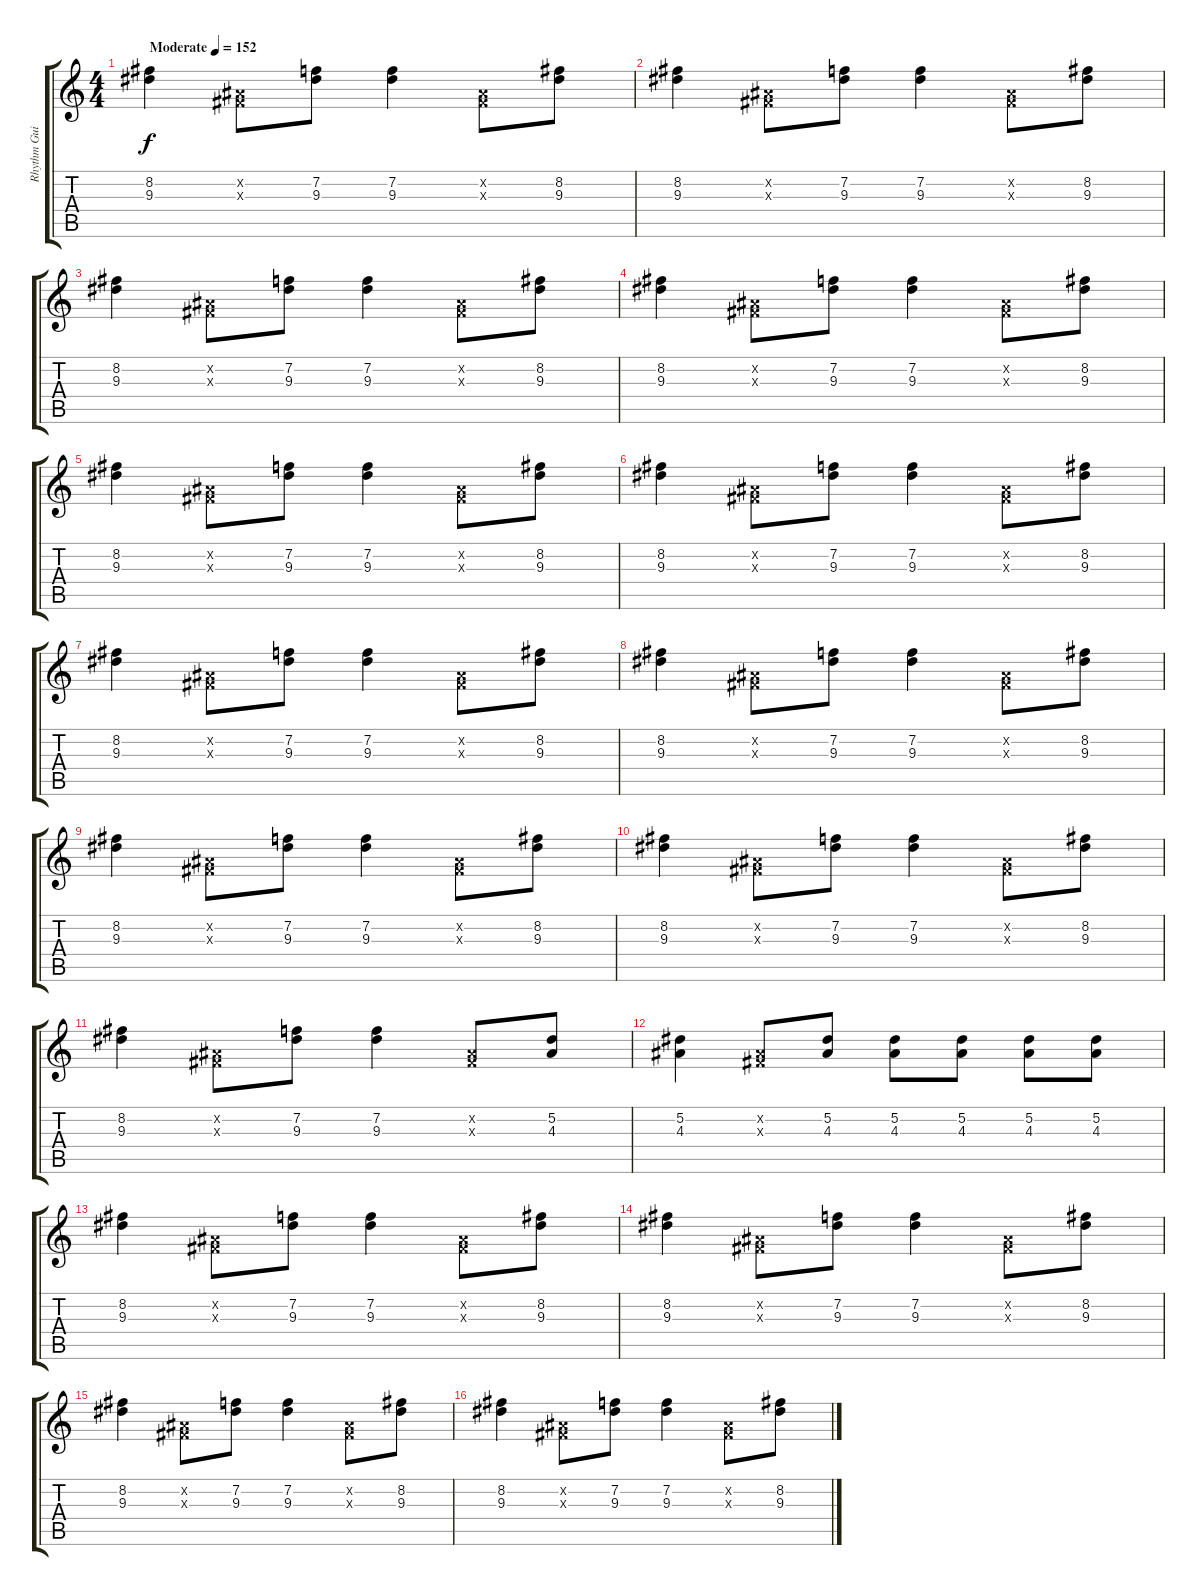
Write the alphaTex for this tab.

\track ("Rhythm Guitar  " "Rhythm Gui") {instrument overdrivenguitar}
\staff {score tabs}
\tuning (Eb4 Bb3 Gb3 Db3 Ab2 Eb2) {hide}
\ts (4 4)
\tempo (152 "Moderate")
\clef g2
\ks c
(8.2 9.3).4{dy f instrument electricguitarclean} (0.2{x} 0.3{x}).8 (7.2 9.3).8 (7.2 9.3).4 (0.2{x} 0.3{x}).8 (8.2 9.3).8 |
(8.2 9.3).4 (0.2{x} 0.3{x}).8 (7.2 9.3).8 (7.2 9.3).4 (0.2{x} 0.3{x}).8 (8.2 9.3).8 |
(8.2 9.3).4 (0.2{x} 0.3{x}).8 (7.2 9.3).8 (7.2 9.3).4 (0.2{x} 0.3{x}).8 (8.2 9.3).8 |
(8.2 9.3).4 (0.2{x} 0.3{x}).8 (7.2 9.3).8 (7.2 9.3).4 (0.2{x} 0.3{x}).8 (8.2 9.3).8 |
(8.2 9.3).4 (0.2{x} 0.3{x}).8 (7.2 9.3).8 (7.2 9.3).4 (0.2{x} 0.3{x}).8 (8.2 9.3).8 |
(8.2 9.3).4 (0.2{x} 0.3{x}).8 (7.2 9.3).8 (7.2 9.3).4 (0.2{x} 0.3{x}).8 (8.2 9.3).8 |
(8.2 9.3).4 (0.2{x} 0.3{x}).8 (7.2 9.3).8 (7.2 9.3).4 (0.2{x} 0.3{x}).8 (8.2 9.3).8 |
(8.2 9.3).4 (0.2{x} 0.3{x}).8 (7.2 9.3).8 (7.2 9.3).4 (0.2{x} 0.3{x}).8 (8.2 9.3).8 |
(8.2 9.3).4 (0.2{x} 0.3{x}).8 (7.2 9.3).8 (7.2 9.3).4 (0.2{x} 0.3{x}).8 (8.2 9.3).8 |
(8.2 9.3).4 (0.2{x} 0.3{x}).8 (7.2 9.3).8 (7.2 9.3).4 (0.2{x} 0.3{x}).8 (8.2 9.3).8 |
(8.2 9.3).4 (0.2{x} 0.3{x}).8 (7.2 9.3).8 (7.2 9.3).4 (0.2{x} 0.3{x}).8 (5.2 4.3).8 |
(5.2 4.3).4 (0.2{x} 0.3{x}).8 (5.2 4.3).8 (5.2 4.3).8 (5.2 4.3).8 (5.2 4.3).8 (5.2 4.3).8 |
(8.2 9.3).4 (0.2{x} 0.3{x}).8 (7.2 9.3).8 (7.2 9.3).4 (0.2{x} 0.3{x}).8 (8.2 9.3).8 |
(8.2 9.3).4 (0.2{x} 0.3{x}).8 (7.2 9.3).8 (7.2 9.3).4 (0.2{x} 0.3{x}).8 (8.2 9.3).8 |
(8.2 9.3).4 (0.2{x} 0.3{x}).8 (7.2 9.3).8 (7.2 9.3).4 (0.2{x} 0.3{x}).8 (8.2 9.3).8 |
(8.2 9.3).4 (0.2{x} 0.3{x}).8 (7.2 9.3).8 (7.2 9.3).4 (0.2{x} 0.3{x}).8 (8.2 9.3).8
